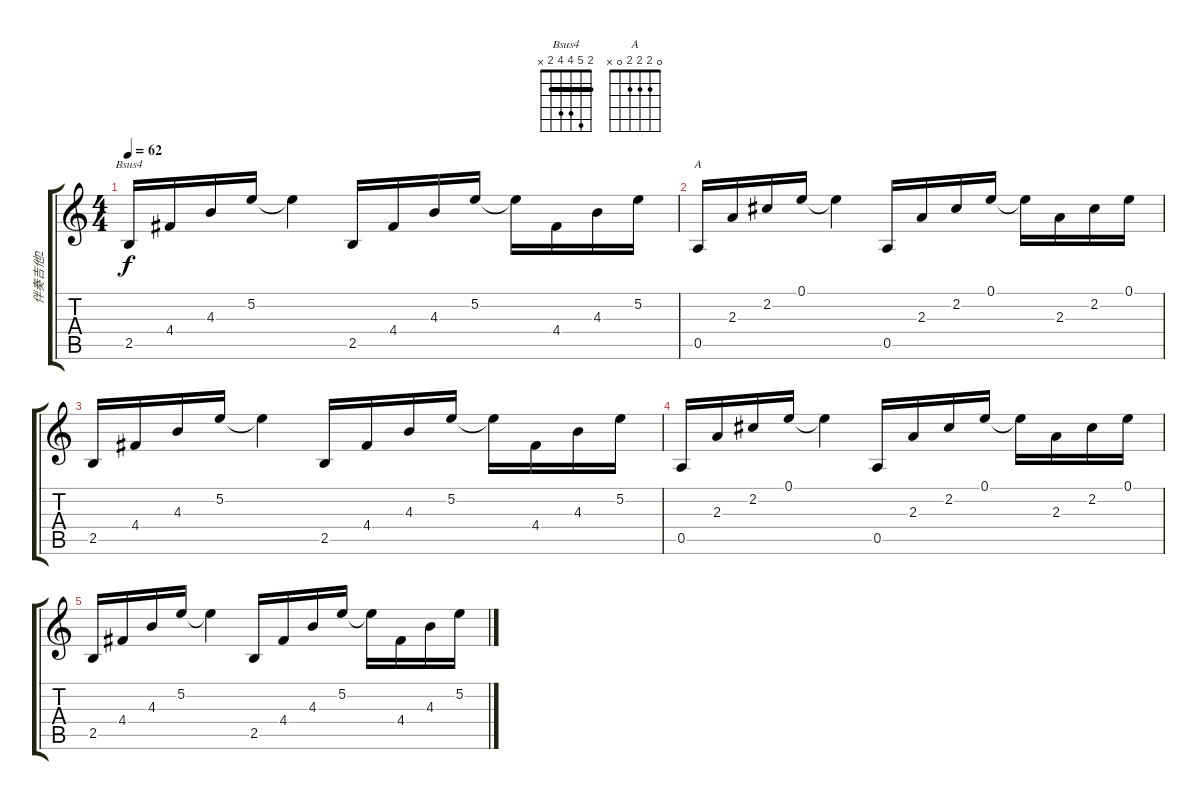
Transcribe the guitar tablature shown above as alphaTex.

\track ("伴奏吉他2" "伴奏吉他2") {instrument electricguitarjazz}
\staff {score tabs}
\tuning (E4 B3 G3 D3 A2 E2) {hide}
\chord ("Bsus4" 2 5 4 4 2 x) {barre 2}
\chord ("A" 0 2 2 2 0 x)
\ts (4 4)
\tempo 62
\clef g2
\ks c
2.5.16{ch "Bsus4" dy f volume 10} 4.4.16 4.3.16 5.2.16 5.2{t}.4 2.5.16 4.4.16 4.3.16 5.2.16 5.2{t}.16 4.4.16 4.3.16 5.2.16 |
0.5.16{ch "A" volume 8} 2.3.16 2.2.16 0.1.16 0.1{t}.4 0.5.16 2.3.16 2.2.16 0.1.16 0.1{t}.16 2.3.16 2.2.16 0.1.16 |
2.5.16{volume 6} 4.4.16 4.3.16 5.2.16 5.2{t}.4 2.5.16 4.4.16 4.3.16 5.2.16 5.2{t}.16 4.4.16 4.3.16 5.2.16 |
0.5.16{volume 4} 2.3.16 2.2.16 0.1.16 0.1{t}.4 0.5.16 2.3.16 2.2.16 0.1.16 0.1{t}.16 2.3.16 2.2.16 0.1.16 |
2.5.16{volume 2} 4.4.16 4.3.16 5.2.16 5.2{t}.4 2.5.16 4.4.16 4.3.16 5.2.16 5.2{t}.16 4.4.16 4.3.16 5.2.16
